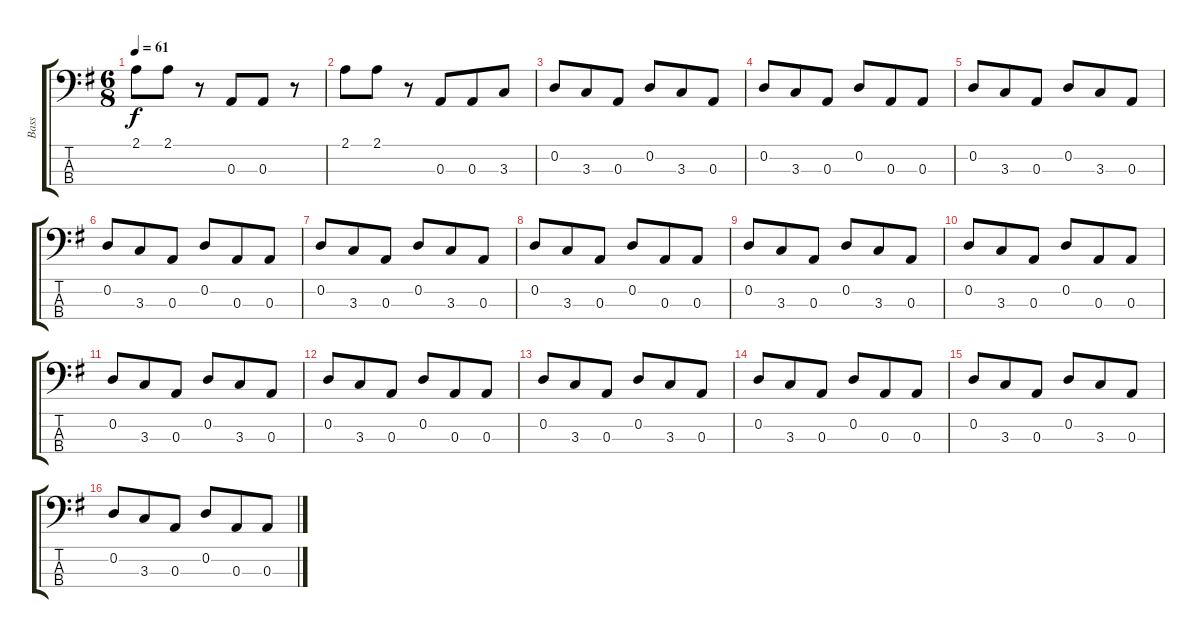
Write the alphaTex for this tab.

\track ("Bass" "Bass") {instrument electricbasspick}
\staff {score tabs}
\tuning (G2 D2 A1 E1) {hide}
\ts (6 8)
\tempo 61
\clef f4
\ks g
2.1.8{dy f} 2.1.8 r.8 0.3.8 0.3.8 r.8 |
2.1.8 2.1.8 r.8 0.3.8 0.3.8 3.3.8 |
0.2.8 3.3.8 0.3.8 0.2.8 3.3.8 0.3.8 |
0.2.8 3.3.8 0.3.8 0.2.8 0.3.8 0.3.8 |
0.2.8 3.3.8 0.3.8 0.2.8 3.3.8 0.3.8 |
0.2.8 3.3.8 0.3.8 0.2.8 0.3.8 0.3.8 |
0.2.8 3.3.8 0.3.8 0.2.8 3.3.8 0.3.8 |
0.2.8 3.3.8 0.3.8 0.2.8 0.3.8 0.3.8 |
0.2.8 3.3.8 0.3.8 0.2.8 3.3.8 0.3.8 |
0.2.8 3.3.8 0.3.8 0.2.8 0.3.8 0.3.8 |
0.2.8 3.3.8 0.3.8 0.2.8 3.3.8 0.3.8 |
0.2.8 3.3.8 0.3.8 0.2.8 0.3.8 0.3.8 |
0.2.8 3.3.8 0.3.8 0.2.8 3.3.8 0.3.8 |
0.2.8 3.3.8 0.3.8 0.2.8 0.3.8 0.3.8 |
0.2.8{volume 0} 3.3.8 0.3.8 0.2.8 3.3.8 0.3.8 |
0.2.8 3.3.8 0.3.8 0.2.8 0.3.8 0.3.8
